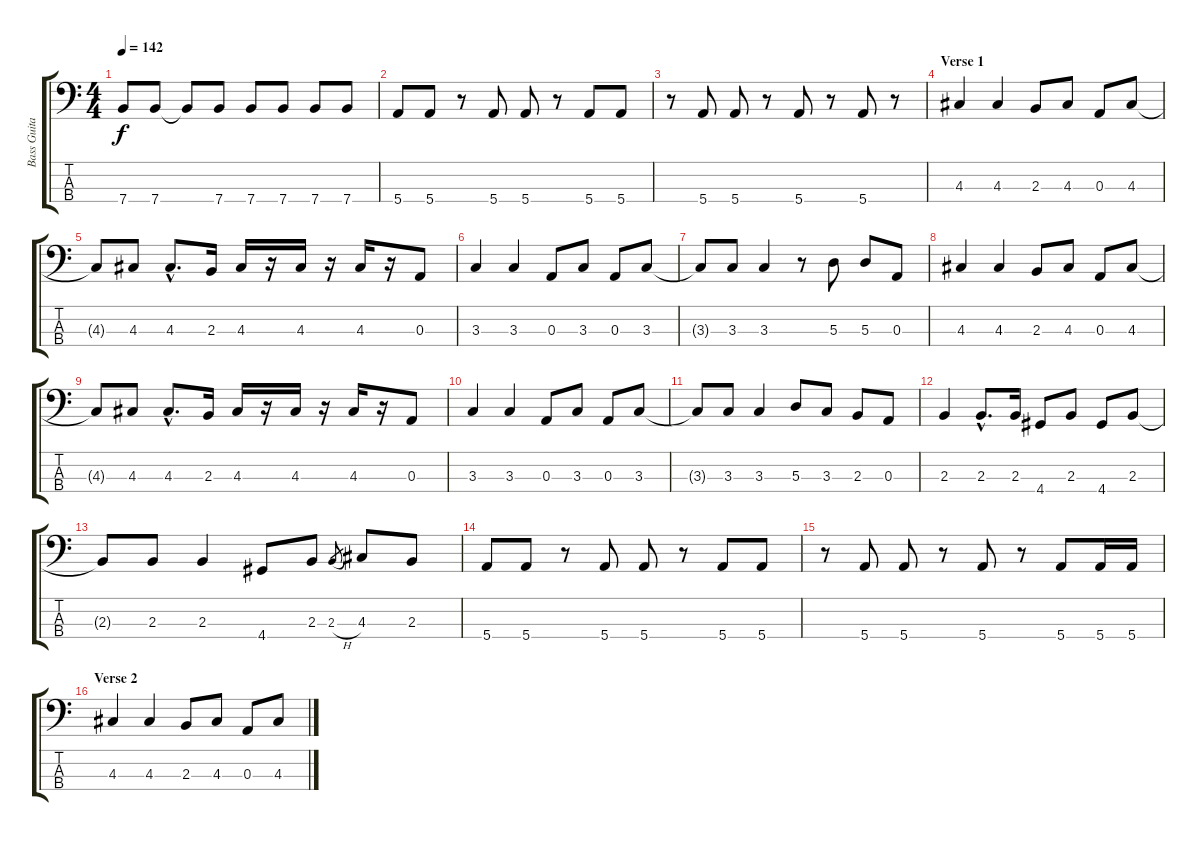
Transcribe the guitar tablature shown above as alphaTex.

\track ("Bass Guitar" "Bass Guita") {instrument electricbasspick}
\staff {score tabs}
\tuning (G2 D2 A1 E1) {hide}
\ts (4 4)
\tempo 142
\clef f4
\ks c
7.4{t}.8{dy f} 7.4.8 7.4{t}.8 7.4.8 7.4.8 7.4.8 7.4.8 7.4.8 |
5.4.8 5.4.8 r.8 5.4.8 5.4.8 r.8 5.4.8 5.4.8 |
r.8 5.4.8 5.4.8 r.8 5.4.8 r.8 5.4.8 r.8 |
\section ("" "Verse 1")
4.3.4 4.3.4 2.3.8 4.3.8 0.3.8 4.3.8 |
4.3{t}.8 4.3.8 4.3{hac}.8{d} 2.3.16 4.3.16 r.16 4.3.16 r.16 4.3.16 r.16 0.3.8 |
3.3.4 3.3.4 0.3.8 3.3.8 0.3.8 3.3.8 |
3.3{t}.8 3.3.8 3.3.4 r.8 5.3.8 5.3.8 0.3.8 |
4.3.4 4.3.4 2.3.8 4.3.8 0.3.8 4.3.8 |
4.3{t}.8 4.3.8 4.3{hac}.8{d} 2.3.16 4.3.16 r.16 4.3.16 r.16 4.3.16 r.16 0.3.8 |
3.3.4 3.3.4 0.3.8 3.3.8 0.3.8 3.3.8 |
3.3{t}.8 3.3.8 3.3.4 5.3.8 3.3.8 2.3.8 0.3.8 |
2.3.4 2.3{hac}.8{d} 2.3.16 4.4.8 2.3.8 4.4.8 2.3.8 |
2.3{t}.8 2.3.8 2.3.4 4.4.8 2.3.8 2.3{h}.8{gr} 4.3.8 2.3.8 |
5.4.8 5.4.8 r.8 5.4.8 5.4.8 r.8 5.4.8 5.4.8 |
r.8 5.4.8 5.4.8 r.8 5.4.8 r.8 5.4.8 5.4.16 5.4.16 |
\section ("" "Verse 2")
4.3.4 4.3.4 2.3.8 4.3.8 0.3.8 4.3.8
